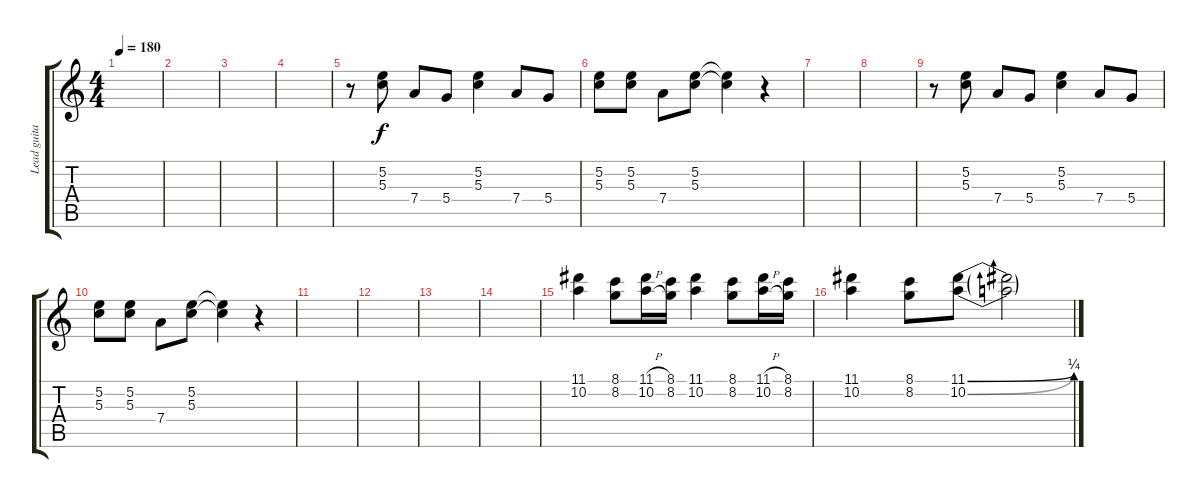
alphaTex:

\track ("Lead guitar" "Lead guita") {instrument distortionguitar}
\staff {score tabs}
\tuning (E4 B3 G3 D3 A2 E2) {hide}
\ts (4 4)
\tempo 180
\clef g2
\ks c
|
|
|
|
r.8 (5.2 5.3).8 7.4.8 5.4.8 (5.2 5.3).4 7.4.8 5.4.8 |
(5.2 5.3).8 (5.2 5.3).8 7.4.8 (5.2 5.3).8 (5.2{t} 5.3{t}).4 r.4 |
|
|
r.8 (5.2 5.3).8 7.4.8 5.4.8 (5.2 5.3).4 7.4.8 5.4.8 |
(5.2 5.3).8 (5.2 5.3).8 7.4.8 (5.2 5.3).8 (5.2{t} 5.3{t}).4 r.4 |
|
|
|
|
(11.1 10.2).4 (8.1 8.2).8 (11.1{h} 10.2{h}).16 (8.1 8.2).16 (11.1 10.2).4 (8.1 8.2).8 (11.1{h} 10.2{h}).16 (8.1 8.2).16 |
(11.1 10.2).4 (8.1 8.2).8 (11.1{be (bend 0 0 60 1)} 10.2{be (bend 0 0 60 1)}).8 (11.1{t} 10.2{t}).2
